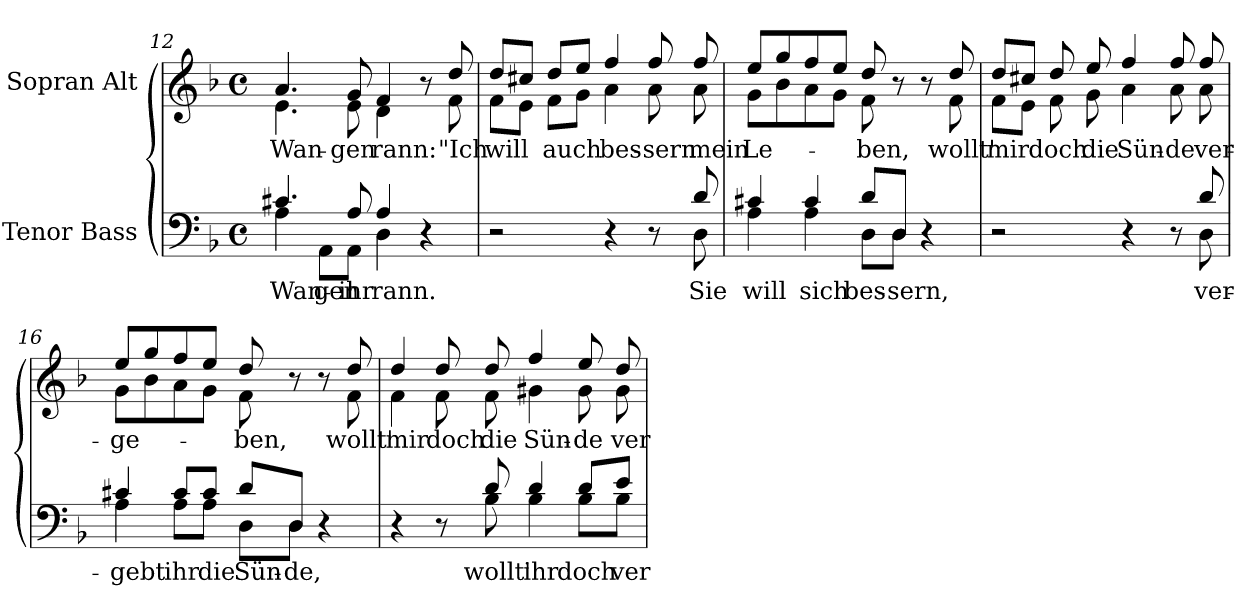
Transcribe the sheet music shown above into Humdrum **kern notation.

**kern	**text	**kern	**text
*part2	*part2	*part1	*part1
*staff2	*staff2	*staff1	*staff1
*I"Tenor Bass	*	*I"Sopran Alt	*
*clefF4	*	*clefG2	*
*k[b-]	*	*k[b-]	*
*M4/4	*	*M4/4	*
*met(c)	*	*met(c)	*
=12	=12	=12	=12
*^	*	*^	*
4.c#X/	4A\	Wan-	4.a/	4.e\	Wan-
.	8AA\L	-gen	.	.	.
8A/	8AA\J	ihr	8g/	8e\	-gen
4A/	4D\	rann.	4f/	4d\	rann:
4r	4ryy	.	8r	8ryy	.
.	.	.	8dd/	8f\	"Ich
=13	=13	=13	=13	=13	=13
2r	2ryy	.	8dd/L	8f\L	will
.	.	.	8cc#X/J	8e\J	.
.	.	.	8dd/L	8f\L	auch
.	.	.	8ee/J	8g\J	.
4r	4ryy	.	4ff/	4a\	bes-
8r	8ryy	.	8ff/	8a\	-sern
8d/	8D\	Sie	8ff/	8a\	mein
!!LO:LB:g=z	!!
=14	=14	=14	=14	=14	=14
4c#X/	4A\	will	8ee/L	8g\L	Le-
.	.	.	8gg/	8b-\	.
4c#/	4A\	sich	8ff/	8a\	.
.	.	.	8ee/J	8g\J	.
8d/L	8D\L	bes-	8dd/	8f\	-ben,
8D/J	8D\J	-sern,	8r	8ryy	.
4r	4ryy	.	8r	8ryy	.
.	.	.	8dd/	8f\	wollt'
=15	=15	=15	=15	=15	=15
2r	2ryy	.	8dd/L	8f\L	mir
.	.	.	8cc#X/J	8e\J	.
.	.	.	8dd/	8f\	doch
.	.	.	8ee/	8g\	die
4r	4ryy	.	4ff/	4a\	Sün-
8r	8ryy	.	8ff/	8a\	-de
8d/	8D\	ver-	8ff/	8a\	ver-
=16	=16	=16	=16	=16	=16
4c#X/	4A\	-gebt	8ee/L	8g\L	-ge-
.	.	.	8gg/	8b-\	.
8c#/L	8A\L	ihr	8ff/	8a\	.
8c#/J	8A\J	die	8ee/J	8g\J	.
8d/L	8D\L	Sün-	8dd/	8f\	-ben,
8D/J	8D\J	-de,	8r	8ryy	.
4r	4ryy	.	8r	8ryy	.
.	.	.	8dd/	8f\	wollt'
!!LO:PB:g=z	!!
=17	=17	=17	=17	=17	=17
4r	4ryy	.	4dd/	4f\	mir
8r	8ryy	.	8dd/	8f\	doch
8d/	8B-\	wollt'	8dd/	8f\	die
4d/	4B-\	ihr	4ff/	4g#X\	Sün-
8d/L	8B-\L	doch	8ee/	8g#\	-de
8e/J	8B-\J	ver-	8dd/	8g#\	ver-
*v	*v	*	*	*	*
*	*	*v	*v	*
=	=	=	=
*-	*-	*-	*-
